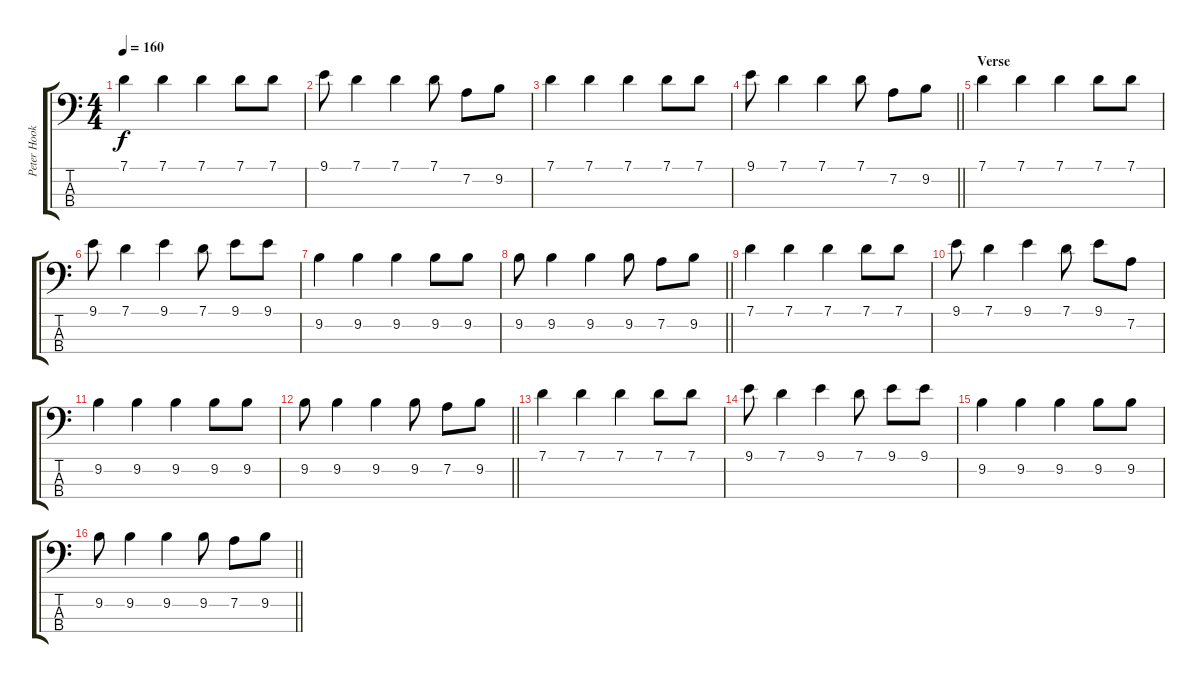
\track ("Peter Hook" "Peter Hook") {instrument electricbasspick}
\staff {score tabs}
\tuning (G2 D2 A1 E1) {hide}
\ts (4 4)
\tempo 160
\clef f4
\ks c
7.1.4{dy f} 7.1.4 7.1.4 7.1.8 7.1.8 |
9.1.8 7.1.4 7.1.4 7.1.8 7.2.8 9.2.8 |
7.1.4 7.1.4 7.1.4 7.1.8 7.1.8 |
\barLineRight lightlight
9.1.8 7.1.4 7.1.4 7.1.8 7.2.8 9.2.8 |
\section ("" "Verse")
7.1.4 7.1.4 7.1.4 7.1.8 7.1.8 |
9.1.8 7.1.4 9.1.4 7.1.8 9.1.8 9.1.8 |
9.2.4 9.2.4 9.2.4 9.2.8 9.2.8 |
\barLineRight lightlight
9.2.8 9.2.4 9.2.4 9.2.8 7.2.8 9.2.8 |
7.1.4 7.1.4 7.1.4 7.1.8 7.1.8 |
9.1.8 7.1.4 9.1.4 7.1.8 9.1.8 7.2.8 |
9.2.4 9.2.4 9.2.4 9.2.8 9.2.8 |
\barLineRight lightlight
9.2.8 9.2.4 9.2.4 9.2.8 7.2.8 9.2.8 |
7.1.4 7.1.4 7.1.4 7.1.8 7.1.8 |
9.1.8 7.1.4 9.1.4 7.1.8 9.1.8 9.1.8 |
9.2.4 9.2.4 9.2.4 9.2.8 9.2.8 |
\barLineRight lightlight
9.2.8 9.2.4 9.2.4 9.2.8 7.2.8 9.2.8
